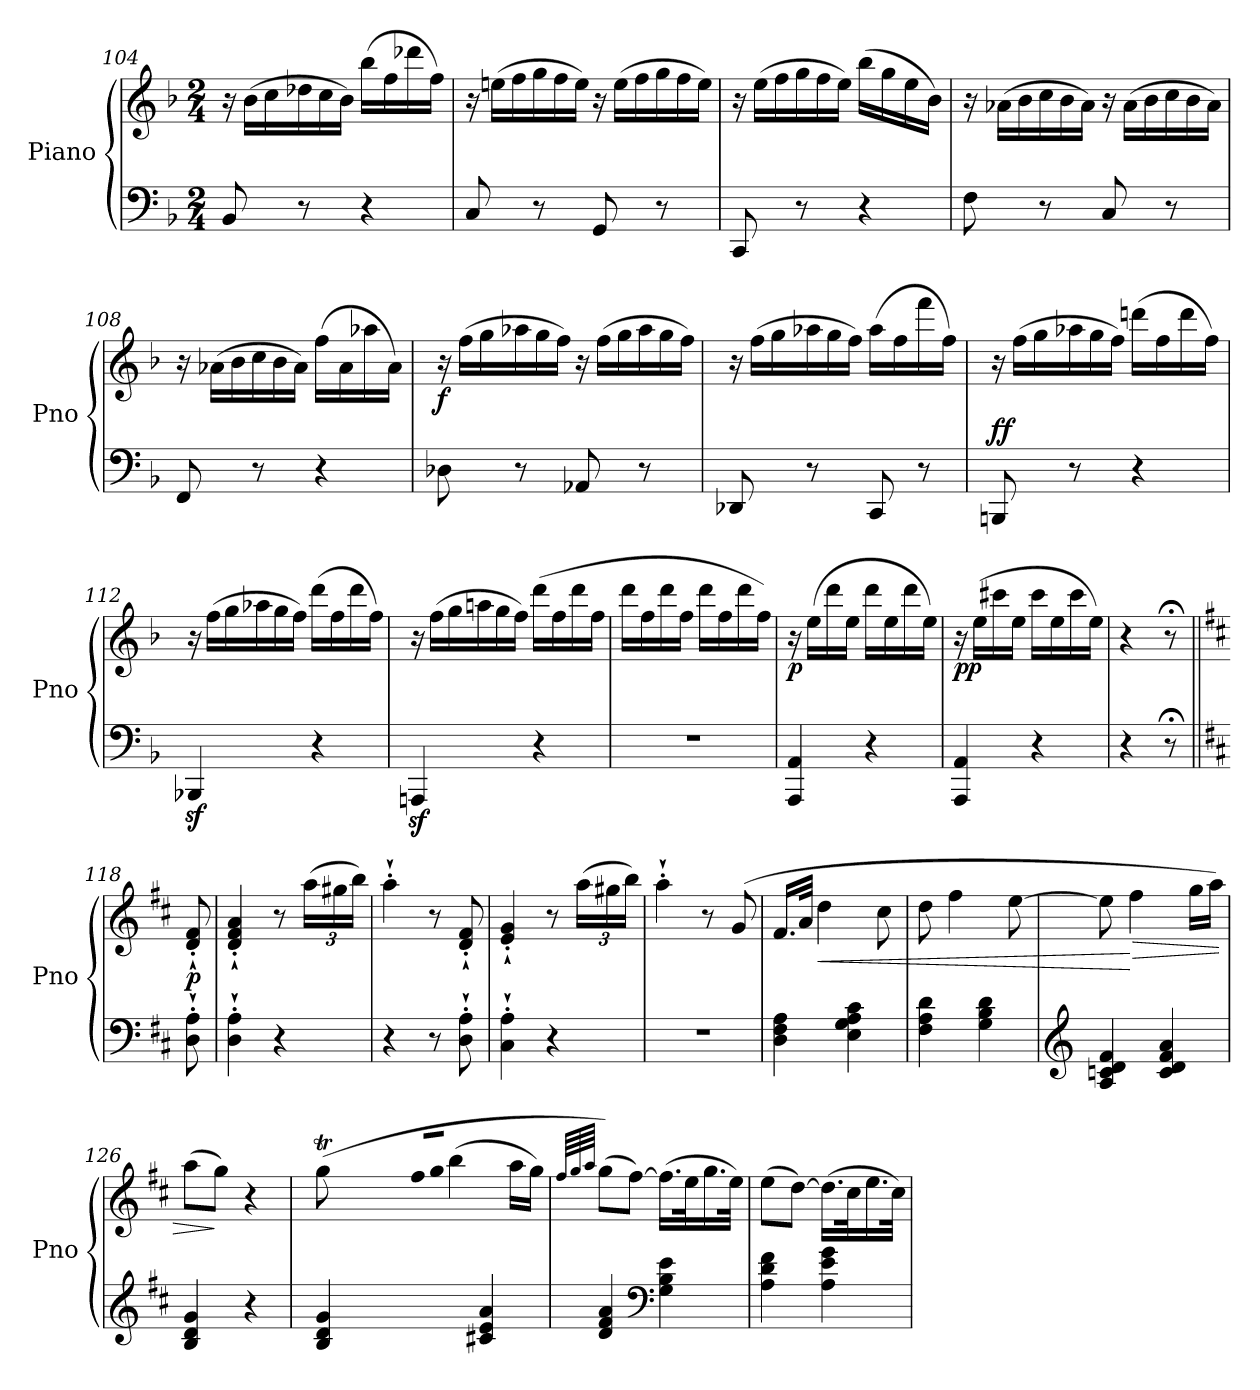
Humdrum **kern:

**kern	**kern	**dynam
*part1	*part1	*part1
*staff2	*staff1	*staff1/2
*I"Piano	*	*
*I'Pno	*	*
*clefF4	*clefG2	*
*k[b-]	*k[b-]	*
*M2/4	*M2/4	*
*	*Xtuplet	*
=104	=104	=104
8BB-/	24r	.
.	(24b-\LL	.
.	24cc\	.
8r	24dd-X\	.
.	24cc\	.
.	24b-\JJ)	.
4r	(16bb-\LL	.
.	16ff\	.
.	16ddd-X\	.
.	16ff\JJ)	.
=105	=105	=105
8C/	24r	.
.	(24een\LL	.
.	24ff\	.
8r	24gg\	.
.	24ff\	.
.	24ee\JJ)	.
8GG/	24r	.
.	(24ee\LL	.
.	24ff\	.
8r	24gg\	.
.	24ff\	.
.	24ee\JJ)	.
!!LO:LB:g=z
=106	=106	=106
8CC/	24r	.
.	(24ee\LL	.
.	24ff\	.
8r	24gg\	.
.	24ff\	.
.	24ee\JJ)	.
4r	(16bb-\LL	.
.	16gg\	.
.	16ee\	.
.	16b-\JJ)	.
=107	=107	=107
!	!	!LO:DY:b
8F\	24r	other-dynamics
.	(24a-X\LL	.
.	24b-\	.
8r	24cc\	.
.	24b-\	.
.	24a-\JJ)	.
8C/	24r	.
.	(24a-\LL	.
.	24b-\	.
8r	24cc\	.
.	24b-\	.
.	24a-\JJ)	.
=108	=108	=108
8FF/	24r	.
.	(24a-X\LL	.
.	24b-\	.
8r	24cc\	.
.	24b-\	.
.	24a-\JJ)	.
4r	(16ff\LL	.
.	16a-\	.
.	16aa-X\	.
.	16a-\JJ)	.
!!LO:LB:g=z
=109	=109	=109
!	!	!LO:DY:b
8D-X\	24r	f
.	(24ff\LL	.
.	24gg\	.
8r	24aa-X\	.
.	24gg\	.
.	24ff\JJ)	.
8AA-X/	24r	.
.	(24ff\LL	.
.	24gg\	.
8r	24aa-\	.
.	24gg\	.
.	24ff\JJ)	.
=110	=110	=110
8DD-X/	24r	.
.	(24ff\LL	.
.	24gg\	.
8r	24aa-X\	.
.	24gg\	.
.	24ff\JJ)	.
8CC/	(16aa-\LL	.
.	16ff\	.
8r	16fff\	.
.	16ff\JJ)	.
=111	=111	=111
!	!	!LO:DY:a=2
8BBBn/	24r	ff
.	(24ff\LL	.
.	24gg\	.
8r	24aa-X\	.
.	24gg\	.
.	24ff\JJ)	.
4r	(16dddn\LL	.
.	16ff\	.
.	16ddd\	.
.	16ff\JJ)	.
!!LO:LB:g=z
=112	=112	=112
4BBB-Xz</	24r	.
.	(24ff\LL	.
.	24gg\	.
.	24aa-X\	.
.	24gg\	.
.	24ff\JJ)	.
4r	(16ddd\LL	.
.	16ff\	.
.	16ddd\	.
.	16ff\JJ)	.
!!LO:LB:g=z
=113	=113	=113
4AAAnz</	24r	.
.	(24ff\LL	.
.	24gg\	.
.	24aan\	.
.	24gg\	.
.	24ff\JJ)	.
!	!	!LO:DY:b
4r	(16ddd\LL	other-dynamics
.	16ff\	.
.	16ddd\	.
.	16ff\JJ	.
=114	=114	=114
2r	16ddd\LL	.
.	16ff\	.
.	16ddd\	.
.	16ff\JJ	.
.	16ddd\LL	.
.	16ff\	.
.	16ddd\	.
.	16ff\JJ)	.
=115	=115	=115
!	!	!LO:DY:b
4AAA/ 4AA/	16r	p
.	(16ee\LL	.
.	16ddd\	.
.	16ee\JJ	.
4r	16ddd\LL	.
.	16ee\	.
.	16ddd\	.
.	16ee\JJ)	.
=116	=116	=116
!	!	!LO:DY:b
4AAA/ 4AA/	16r	pp
.	(16ee\LL	.
.	16ccc#X\	.
.	16ee\JJ	.
4r	16ccc#\LL	.
.	16ee\	.
.	16ccc#\	.
.	16ee\JJ)	.
=117	=117	=117
4r	4r	.
8r;<	8r;<	.
!!LO:LB:g=z
=118||	=118||	=118||
*k[f#c#]	*k[f#c#]	*
!	!	!LO:DY:b
8D\`' 8A\`'	8d/`' 8f#/`'	p
=119	=119	=119
4D\`' 4A\`'	4d/`' 4f#/`' 4a/`'	.
4r	8r	.
*	*tuplet	*
*	*Xbrackettup	*
.	(24aa\LL	.
.	24gg#X\	.
.	24bb\JJ)	.
=120	=120	=120
4r	4aa`'\	.
8r	8r	.
8D\`' 8A\`'	8d/`' 8f#/`'	.
=121	=121	=121
4C#\`' 4A\`'	4e/`' 4g/`'	.
4r	8r	.
.	(24aa\LL	.
.	24gg#X\	.
.	24bb\JJ)	.
=122	=122	=122
2r	4aa`'\	.
.	8r	.
.	(8g/	.
=123	=123	=123
4D\ 4F#\ 4A\	16.f#/LL	.
.	32a/JJk	.
!	!	!LO:HP:b
.	4dd\	<
4E\ 4G\ 4A\ 4c#\	.	.
.	8cc#\	.
=124	=124	=124
4F#\ 4A\ 4d\	8dd\	.
.	4ff#\	.
4G\ 4B\ 4d\	.	.
.	[8ee\	.
=125	=125	=125
*clefG2	*	*
4A/ 4cn/ 4d/ 4f#/	8ee\]	.
!	!	!LO:HP:n=1:b
.	4ff#\	[ >
4c/ 4d/ 4f#/ 4a/	.	.
.	16gg\LL	.
.	16aa\JJ)	.
=126	=126	=126
4B/ 4d/ 4g/	(8aa\L	.
.	8gg\J)	]
4r	4r	.
!!LO:PB:g=z
=127	=127	=127
*	*^	*
*	*	*Xtuplet	*
!	!	!LO:N:vis=16	!
4B/ 4d/ 4g/	(>8ggT\	960%17ggyy	.
!	!	!LO:N:vis=16	!
.	.	960%17aayy	.
!	!	!LO:N:vis=16	!
.	.	960%17ggyy	.
!	!	!LO:N:vis=16	!
.	.	960%17aayy	.
!	!	!LO:N:vis=16	!
.	.	960%17ggyy	.
!	!	!LO:N:vis=16	!
.	.	(960%17ff#/LL	.
!	!	!LO:N:vis=16	!
.	.	960%17gg/JJ	.
.	.	960%361ryy	.
.	(4bb\	.	.
4c#X/ 4e/ 4a/	.	.	.
.	16aa\LL	.	.
.	16gg\JJ)	.	.
*	*v	*v	*
=128	=128	=128
.	64qff#/LLLL	.
.	64qgg/	.
.	64qaa/JJJJ	.
4d/ 4f#/ 4a/	(8gg\L)	.
.	[8ff#\J)	.
*clefF4	*	*
4G\ 4B\ 4e\	(16.ff#\LL]	.
.	32ee\K	.
.	16.gg\	.
.	32ee\JJk)	.
=129	=129	=129
4A\ 4d\ 4f#\	(8ee\L	.
.	[8dd\J)	.
4A\ 4e\ 4g\	(16.dd\LL]	.
.	32cc#\K	.
.	16.ee\	.
.	32cc#\JJk)	.
=	=	=
*-	*-	*-
